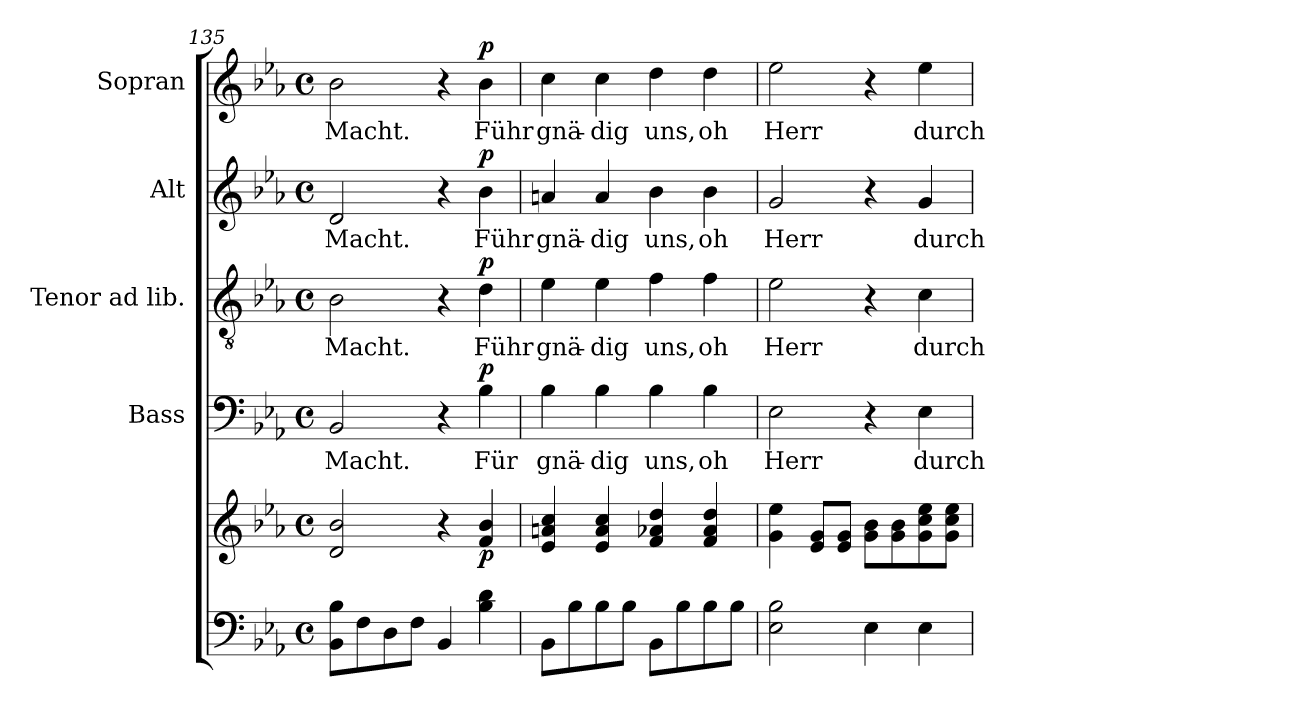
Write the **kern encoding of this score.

**kern	**kern	**dynam	**kern	**text	**dynam	**kern	**text	**dynam	**kern	**text	**dynam	**kern	**text	**dynam
*part5	*part5	*part5	*part4	*part4	*part4	*part3	*part3	*part3	*part2	*part2	*part2	*part1	*part1	*part1
*staff6	*staff5	*staff5/6	*staff4	*staff4	*staff4	*staff3	*staff3	*staff3	*staff2	*staff2	*staff2	*staff1	*staff1	*staff1
*	*	*	*I"Bass	*	*	*I"Tenor ad lib.	*	*	*I"Alt	*	*	*I"Sopran	*	*
*	*	*	*I'B.	*	*	*I'T.	*	*	*I'A.	*	*	*I'S.	*	*
*clefF4	*clefG2	*	*clefF4	*	*	*clefGv2	*	*	*clefG2	*	*	*clefG2	*	*
*k[b-e-a-]	*k[b-e-a-]	*	*k[b-e-a-]	*	*	*k[b-e-a-]	*	*	*k[b-e-a-]	*	*	*k[b-e-a-]	*	*
*E-:	*E-:	*	*E-:	*	*	*E-:	*	*	*E-:	*	*	*E-:	*	*
*M4/4	*M4/4	*	*M4/4	*	*	*M4/4	*	*	*M4/4	*	*	*M4/4	*	*
*met(c)	*met(c)	*	*met(c)	*	*	*met(c)	*	*	*met(c)	*	*	*met(c)	*	*
=135	=135	=135	=135	=135	=135	=135	=135	=135	=135	=135	=135	=135	=135	=135
!	!	!	!	!LO:LY:b	!	!	!LO:LY:b	!	!	!LO:LY:b	!	!	!LO:LY:b	!
8BB-\ 8B-\L	2d/ 2b-/	.	2BB-/	Macht.	.	2B-\	Macht.	.	2d/	Macht.	.	2b-\	Macht.	.
8F\	.	.	.	.	.	.	.	.	.	.	.	.	.	.
8D\	.	.	.	.	.	.	.	.	.	.	.	.	.	.
8F\J	.	.	.	.	.	.	.	.	.	.	.	.	.	.
4BB-/	4r	.	4r	.	.	4r	.	.	4r	.	.	4r	.	.
!	!	!LO:DY:b	!	!LO:LY:b	!LO:DY:a	!	!LO:LY:b	!LO:DY:a	!	!LO:LY:b	!LO:DY:a	!	!LO:LY:b	!LO:DY:a
4B-\ 4d\	4f/ 4b-/	p	4B-\	Für	p	4d\	Führ	p	4b-\	Führ	p	4b-\	Führ	p
=136	=136	=136	=136	=136	=136	=136	=136	=136	=136	=136	=136	=136	=136	=136
!	!	!	!	!LO:LY:b	!	!	!LO:LY:b	!	!	!LO:LY:b	!	!	!LO:LY:b	!
8BB-\L	4e-/ 4an/ 4cc/	.	4B-\	gnä-	.	4e-\	gnä-	.	4an/	gnä-	.	4cc\	gnä-	.
8B-\	.	.	.	.	.	.	.	.	.	.	.	.	.	.
!	!	!	!	!LO:LY:b	!	!	!LO:LY:b	!	!	!LO:LY:b	!	!	!LO:LY:b	!
8B-\	4e-/ 4a/ 4cc/	.	4B-\	-dig	.	4e-\	-dig	.	4a/	-dig	.	4cc\	-dig	.
8B-\J	.	.	.	.	.	.	.	.	.	.	.	.	.	.
!	!	!	!	!LO:LY:b	!	!	!LO:LY:b	!	!	!LO:LY:b	!	!	!LO:LY:b	!
8BB-\L	4f/ 4a-X/ 4dd/	.	4B-\	uns,	.	4f\	uns,	.	4b-\	uns,	.	4dd\	uns,	.
8B-\	.	.	.	.	.	.	.	.	.	.	.	.	.	.
!	!	!	!	!LO:LY:b	!	!	!LO:LY:b	!	!	!LO:LY:b	!	!	!LO:LY:b	!
8B-\	4f/ 4a-/ 4dd/	.	4B-\	oh	.	4f\	oh	.	4b-\	oh	.	4dd\	oh	.
8B-\J	.	.	.	.	.	.	.	.	.	.	.	.	.	.
!!LO:LB:g=z
=137	=137	=137	=137	=137	=137	=137	=137	=137	=137	=137	=137	=137	=137	=137
!	!	!	!	!LO:LY:b	!	!	!LO:LY:b	!	!	!LO:LY:b	!	!	!LO:LY:b	!
2E-\ 2B-\	4g\ 4ee-\	.	2E-\	Herr	.	2e-\	Herr	.	2g/	Herr	.	2ee-\	Herr	.
.	8e-/ 8g/L	.	.	.	.	.	.	.	.	.	.	.	.	.
.	8e-/ 8g/J	.	.	.	.	.	.	.	.	.	.	.	.	.
4E-\	8g\ 8b-\L	.	4r	.	.	4r	.	.	4r	.	.	4r	.	.
.	8g\ 8b-\	.	.	.	.	.	.	.	.	.	.	.	.	.
!	!	!	!	!LO:LY:b	!	!	!LO:LY:b	!	!	!LO:LY:b	!	!	!LO:LY:b	!
4E-\	8g\ 8cc\ 8ee-\	.	4E-\	durch	.	4c\	durch	.	4g/	durch	.	4ee-\	durch	.
.	8g\ 8cc\ 8ee-\J	.	.	.	.	.	.	.	.	.	.	.	.	.
=	=	=	=	=	=	=	=	=	=	=	=	=	=	=
*-	*-	*-	*-	*-	*-	*-	*-	*-	*-	*-	*-	*-	*-	*-
